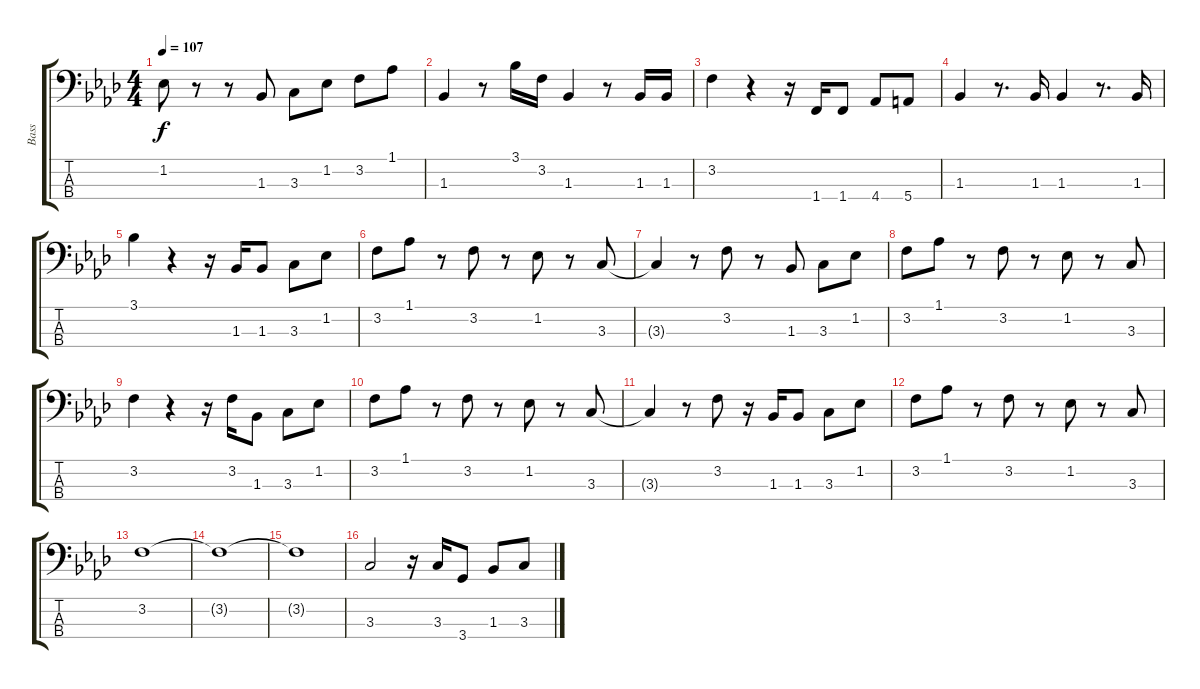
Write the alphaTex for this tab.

\track ("Bass" "Bass") {instrument synthbass1}
\staff {score tabs}
\tuning (G2 D2 A1 E1) {hide}
\ts (4 4)
\tempo 107
\clef f4
\ks ab
1.2.8{dy f} r.8 r.8 1.3.8 3.3.8 1.2.8 3.2.8 1.1.8 |
1.3.4 r.8 3.1.16 3.2.16 1.3.4 r.8 1.3.16 1.3.16 |
3.2.4 r.4 r.16 1.4.16 1.4.8 4.4.8 5.4.8 |
1.3.4 r.8{d} 1.3.16 1.3.4 r.8{d} 1.3.16 |
3.1.4 r.4 r.16 1.3.16 1.3.8 3.3.8 1.2.8 |
3.2.8 1.1.8 r.8 3.2.8 r.8 1.2.8 r.8 3.3.8 |
3.3{t}.4 r.8 3.2.8 r.8 1.3.8 3.3.8 1.2.8 |
3.2.8 1.1.8 r.8 3.2.8 r.8 1.2.8 r.8 3.3.8 |
3.2.4 r.4 r.16 3.2.16 1.3.8 3.3.8 1.2.8 |
3.2.8 1.1.8 r.8 3.2.8 r.8 1.2.8 r.8 3.3.8 |
3.3{t}.4 r.8 3.2.8 r.16 1.3.16 1.3.8 3.3.8 1.2.8 |
3.2.8 1.1.8 r.8 3.2.8 r.8 1.2.8 r.8 3.3.8 |
3.2.1 |
3.2{t}.1 |
3.2{t}.1 |
3.3.2 r.16 3.3.16 3.4.8 1.3.8 3.3.8
